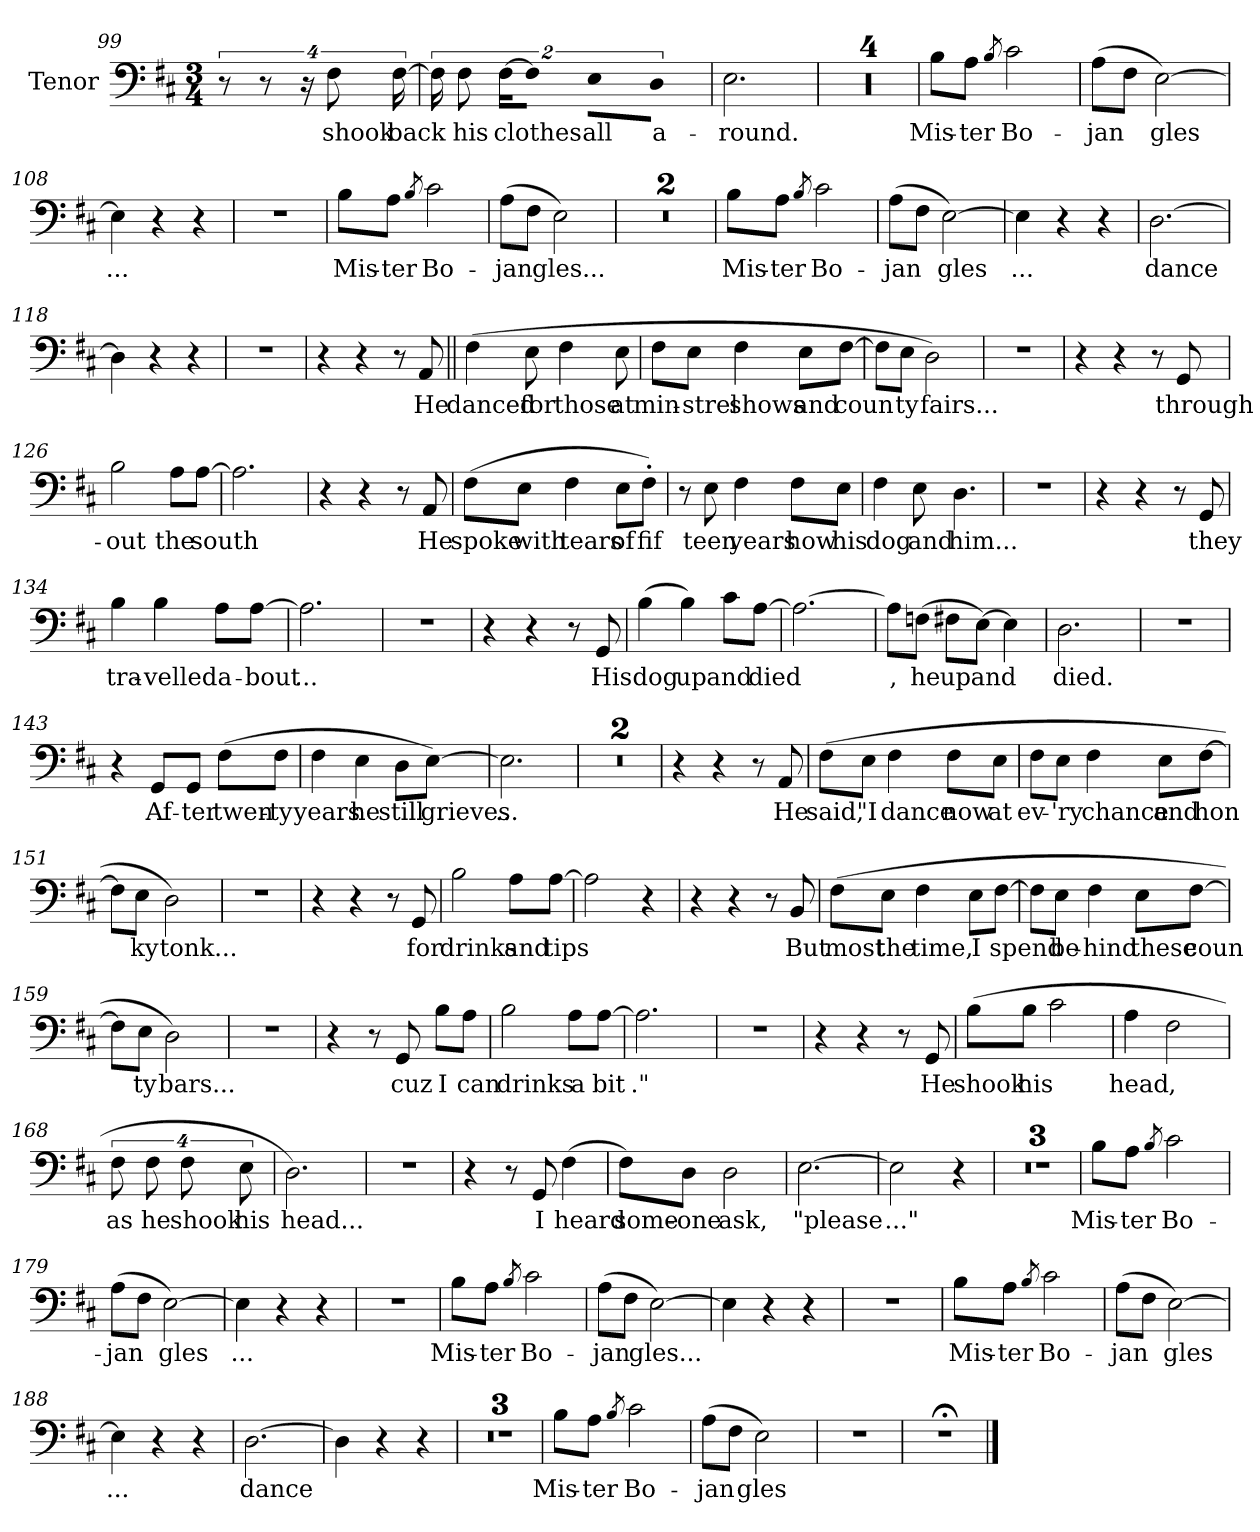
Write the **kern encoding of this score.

**kern	**text
*part1	*part1
*staff1	*staff1
*I"Tenor	*
*I'T	*
*clefF4	*
*k[f#c#]	*
*D:	*
*M3/4	*
=99	=99
16%3r	.
16%3r	.
32%3r	.
!	!LO:LY:b
16%3F#\	shook
!	!LO:LY:b
[32%3F#\	back
=100	=100
32%3F#\]	.
!	!LO:LY:b
16%3F#\	his
!	!LO:LY:b
[32%3F#\L	clothes
8F#\J]	.
!	!LO:LY:b
8E\L	all
!	!LO:LY:b
8D\J	a-
=101	=101
!	!LO:LY:b
2.E\	-round.
=102	=102
2.r	.
=103	=103
2.r	.
=104	=104
2.r	.
=105	=105
2.r	.
=106	=106
!	!LO:LY:b
8B\L	Mis-
!	!LO:LY:b
8A\J	-ter
8qB/	.
!	!LO:LY:b
2c#\	Bo-
=107	=107
!	!LO:LY:b
(>8A\L	-jan
8F#\J	.
!	!LO:LY:b
[2E\)	gles
=108	=108
!	!LO:LY:b
4E\]	...
4r	.
4r	.
=109	=109
2.r	.
=110	=110
!	!LO:LY:b
8B\L	Mis-
!	!LO:LY:b
8A\J	-ter
8qB/	.
!	!LO:LY:b
2c#\	Bo-
=111	=111
!	!LO:LY:b
(>8A\L	-jan
8F#\J	.
!	!LO:LY:b
2E\)	gles...
=112	=112
2.r	.
=113	=113
2.r	.
=114	=114
!	!LO:LY:b
8B\L	Mis-
!	!LO:LY:b
8A\J	-ter
8qB/	.
!	!LO:LY:b
2c#\	Bo-
=115	=115
!	!LO:LY:b
(>8A\L	-jan
8F#\J	.
!	!LO:LY:b
[2E\)	gles
=116	=116
!	!LO:LY:b
4E\]	...
4r	.
4r	.
=117	=117
!	!LO:LY:b
[2.D\	dance
=118	=118
!	!LO:LY:b
4D\]	.
4r	.
4r	.
=119	=119
2.r	.
=120	=120
4r	.
4r	.
8r	.
!	!LO:LY:b
8AA/	He
=121||	=121||
!	!LO:LY:b
(>4F#\	danced
!	!LO:LY:b
8E\	for
!	!LO:LY:b
4F#\	those
!	!LO:LY:b
8E\	at
=122	=122
!	!LO:LY:b
8F#\L	min-
!	!LO:LY:b
8E\J	-strel
!	!LO:LY:b
4F#\	shows
!	!LO:LY:b
8E\L	and
!	!LO:LY:b
[8F#\J	coun
=123	=123
8F#\L]	.
!	!LO:LY:b
8E\J	ty
!	!LO:LY:b
2D\)	fairs...
=124	=124
2.r	.
=125	=125
4r	.
4r	.
8r	.
!	!LO:LY:b
8GG/	through-
=126	=126
!	!LO:LY:b
2B\	-out
!	!LO:LY:b
8A\L	the
!	!LO:LY:b
[8A\J	south
=127	=127
!	!LO:LY:b
2.A\]	.
=128	=128
4r	.
4r	.
8r	.
!	!LO:LY:b
8AA/	He
=129	=129
!	!LO:LY:b
(>8F#\L	spoke
!	!LO:LY:b
8E\J	with
!	!LO:LY:b
4F#\	tears
!	!LO:LY:b
8E\L	of
!	!LO:LY:b
8F#'\J)	fif
=130	=130
8r	.
!	!LO:LY:b
8E\	teen
!	!LO:LY:b
4F#\	years
!	!LO:LY:b
8F#\L	how
!	!LO:LY:b
8E\J	his
=131	=131
!	!LO:LY:b
4F#\	dog
!	!LO:LY:b
8E\	and
!	!LO:LY:b
4.D\	him...
=132	=132
2.r	.
=133	=133
4r	.
4r	.
8r	.
!	!LO:LY:b
8GG/	they
=134	=134
!	!LO:LY:b
4B\	tra-
!	!LO:LY:b
4B\	-velled
!	!LO:LY:b
8A\L	a-
!	!LO:LY:b
[8A\J	-bout
=135	=135
!	!LO:LY:b
2.A\]	...
=136	=136
2.r	.
=137	=137
4r	.
4r	.
8r	.
!	!LO:LY:b
8GG/	His
=138	=138
!	!LO:LY:b
(>4B\	dog
!	!LO:LY:b
4B\)	up
!	!LO:LY:b
8c#\L	and
!	!LO:LY:b
[8A\J	died
=139	=139
2.A\_	.
=140	=140
!	!LO:LY:b
8A\L]	,
!	!LO:LY:b
(>8Fn\J	he
!	!LO:LY:b
8F#X\L	up
!	!LO:LY:b
[8E\J)	and
4E\]	.
=141	=141
!	!LO:LY:b
2.D\	died.
=142	=142
2.r	.
=143	=143
4r	.
!	!LO:LY:b
8GG/L	Af-
!	!LO:LY:b
8GG/J	-ter
!	!LO:LY:b
(>8F#\L	twen-
!	!LO:LY:b
8F#\J	-ty
=144	=144
!	!LO:LY:b
4F#\	years
!	!LO:LY:b
4E\	he
!	!LO:LY:b
8D\L	still
!	!LO:LY:b
[8E\J)	grieves
=145	=145
!	!LO:LY:b
2.E\]	...
=146	=146
2.r	.
=147	=147
2.r	.
=148	=148
4r	.
4r	.
8r	.
!	!LO:LY:b
8AA/	He
=149	=149
!	!LO:LY:b
(>8F#\L	said,
!	!LO:LY:b
8E\J	"I
!	!LO:LY:b
4F#\	dance
!	!LO:LY:b
8F#\L	now
!	!LO:LY:b
8E\J	at
=150	=150
!	!LO:LY:b
8F#\L	ev-
!	!LO:LY:b
8E\J	-'ry
!	!LO:LY:b
4F#\	chance
!	!LO:LY:b
8E\L	and
!	!LO:LY:b
[8F#\J	hon
=151	=151
8F#\L]	.
!	!LO:LY:b
8E\J	ky
!	!LO:LY:b
2D\)	tonk...
=152	=152
2.r	.
=153	=153
4r	.
4r	.
8r	.
!	!LO:LY:b
8GG/	for
=154	=154
!	!LO:LY:b
2B\	drinks
!	!LO:LY:b
8A\L	and
!	!LO:LY:b
[8A\J	tips
=155	=155
!	!LO:LY:b
2A\]	.
4r	.
=156	=156
4r	.
4r	.
8r	.
!	!LO:LY:b
8BB/	But
=157	=157
!	!LO:LY:b
(>8F#\L	most
!	!LO:LY:b
8E\J	the
!	!LO:LY:b
4F#\	time,
!	!LO:LY:b
8E\L	I
!	!LO:LY:b
[8F#\J	spend
=158	=158
8F#\L]	.
!	!LO:LY:b
8E\J	be-
!	!LO:LY:b
4F#\	-hind
!	!LO:LY:b
8E\L	these
!	!LO:LY:b
[8F#\J	coun
=159	=159
8F#\L]	.
!	!LO:LY:b
8E\J	ty
!	!LO:LY:b
2D\)	bars...
=160	=160
2.r	.
=161	=161
4r	.
8r	.
!	!LO:LY:b
8GG/	cuz
!	!LO:LY:b
8B\L	I
!	!LO:LY:b
8A\J	can
=162	=162
!	!LO:LY:b
2B\	drinks
!	!LO:LY:b
8A\L	a
!	!LO:LY:b
[8A\J	bit
=163	=163
!	!LO:LY:b
2.A\]	."
=164	=164
2.r	.
=165	=165
4r	.
4r	.
8r	.
!	!LO:LY:b
8GG/	He
=166	=166
!	!LO:LY:b
(>8B\L	shook
!	!LO:LY:b
8B\J	his
2c#\	.
=167	=167
!	!LO:LY:b
4A\	head
!	!LO:LY:b
2F#\	,
=168	=168
!	!LO:LY:b
16%3F#\	as
!	!LO:LY:b
16%3F#\	he
!	!LO:LY:b
16%3F#\	shook
!	!LO:LY:b
16%3E\	his
=169	=169
!	!LO:LY:b
2.D\)	head...
=170	=170
2.r	.
=171	=171
4r	.
8r	.
!	!LO:LY:b
8GG/	I
!	!LO:LY:b
(>4F#\	heard
=172	=172
!	!LO:LY:b
8F#\L)	some-
!	!LO:LY:b
8D\J	-one
!	!LO:LY:b
2D\	ask,
=173	=173
!	!LO:LY:b
[2.E\	"please
=174	=174
!	!LO:LY:b
2E\]	..."
4r	.
=175	=175
2.r	.
=176	=176
2.r	.
=177	=177
2.r	.
=178	=178
!	!LO:LY:b
8B\L	Mis-
!	!LO:LY:b
8A\J	-ter
8qB/	.
!	!LO:LY:b
2c#\	Bo-
=179	=179
!	!LO:LY:b
(>8A\L	-jan
8F#\J	.
!	!LO:LY:b
[2E\)	gles
=180	=180
!	!LO:LY:b
4E\]	...
4r	.
4r	.
=181	=181
2.r	.
=182	=182
!	!LO:LY:b
8B\L	Mis-
!	!LO:LY:b
8A\J	-ter
8qB/	.
!	!LO:LY:b
2c#\	Bo-
=183	=183
!	!LO:LY:b
(>8A\L	-jan
8F#\J	.
!	!LO:LY:b
[2E\)	gles...
=184	=184
4E\]	.
4r	.
4r	.
=185	=185
2.r	.
=186	=186
!	!LO:LY:b
8B\L	Mis-
!	!LO:LY:b
8A\J	-ter
8qB/	.
!	!LO:LY:b
2c#\	Bo-
=187	=187
!	!LO:LY:b
(>8A\L	-jan
8F#\J	.
!	!LO:LY:b
[2E\)	gles
=188	=188
!	!LO:LY:b
4E\]	...
4r	.
4r	.
=189	=189
!	!LO:LY:b
[2.D\	dance
=190	=190
!	!LO:LY:b
4D\]	.
4r	.
4r	.
=191	=191
2.r	.
=192	=192
2.r	.
=193	=193
2.r	.
=194	=194
!	!LO:LY:b
8B\L	Mis-
!	!LO:LY:b
8A\J	-ter
8qB/	.
!	!LO:LY:b
2c#\	Bo-
=195	=195
!	!LO:LY:b
(>8A\L	-jan
8F#\J	.
!	!LO:LY:b
2E\)	gles
=196	=196
2.r	.
=196X1	=196X1
2.r;<	.
==	==
*-	*-
